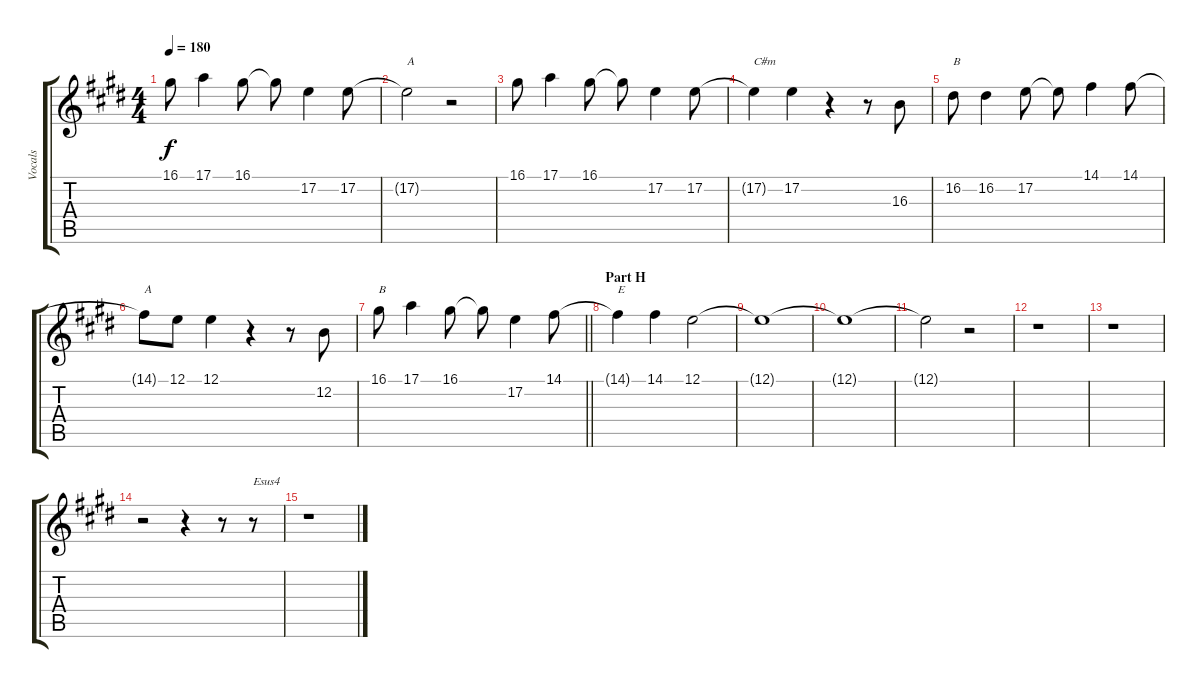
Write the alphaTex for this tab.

\track ("Vocals" "Vocals") {instrument trumpet}
\staff {score tabs}
\tuning (E4 B3 G3 D3 A2 E2) {hide}
\ts (4 4)
\tempo 180
\clef g2
\ks e
16.1.8{dy f} 17.1.4 16.1.8 16.1{t}.8 17.2.4 17.2.8 |
17.2{t}.2{txt "A"} r.2 |
16.1.8 17.1.4 16.1.8 16.1{t}.8 17.2.4 17.2.8 |
17.2{t}.4{txt "C#m"} 17.2.4 r.4 r.8 16.3.8 |
16.2.8{txt "B"} 16.2.4 17.2.8 17.2{t}.8 14.1.4 14.1.8 |
14.1{t}.8{txt "A"} 12.1.8 12.1.4 r.4 r.8 12.2.8 |
\barLineRight lightlight
16.1.8{txt "B"} 17.1.4 16.1.8 16.1{t}.8 17.2.4 14.1.8 |
\section ("" "Part H")
14.1{t}.4{txt "E"} 14.1.4 12.1.2 |
12.1{t}.1 |
12.1{t}.1 |
12.1{t}.2 r.2 |
r.1 |
r.1 |
r.2 r.4 r.8 r.8{txt "Esus4"} |
r.1
